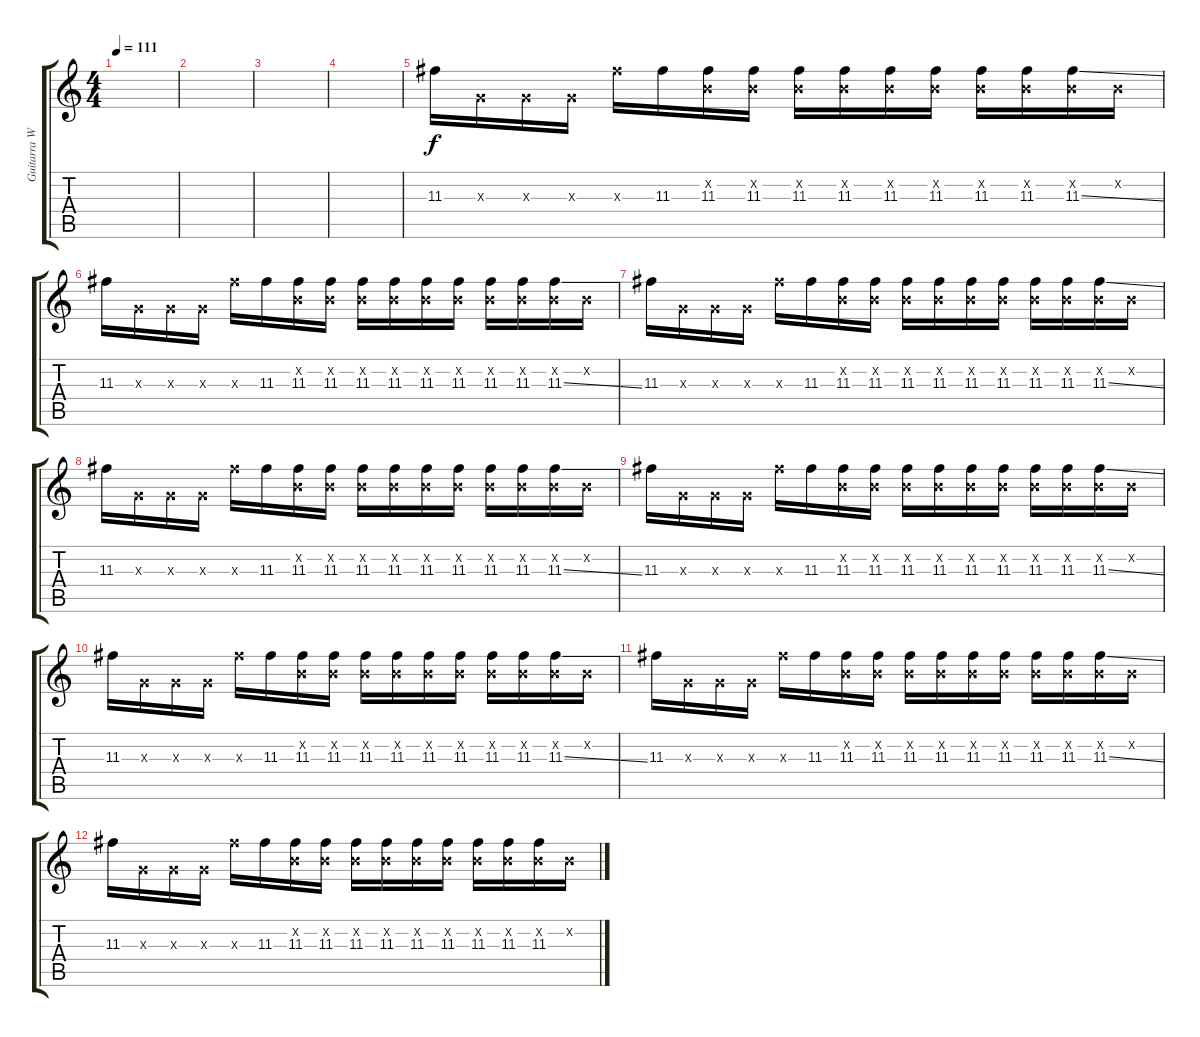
\track ("Guitarra Wha-Wha" "Guitarra W") {instrument distortionguitar}
\staff {score tabs}
\tuning (E4 B3 G3 D3 A2 E2) {hide}
\ts (4 4)
\tempo 111
\clef g2
\ks c
|
|
|
|
11.3.16 0.3{x}.16 0.3{x}.16 0.3{x}.16 11.3{x}.16 11.3.16{volume 3} (0.2{x} 11.3).16{volume 4} (0.2{x} 11.3).16{volume 5} (0.2{x} 11.3).16{volume 6} (0.2{x} 11.3).16{volume 7} (0.2{x} 11.3).16{volume 8} (0.2{x} 11.3).16{volume 9} (0.2{x} 11.3).16{volume 9} (0.2{x} 11.3).16{volume 11} (0.2{x} 11.3{ss}).16{volume 13} 0.2{x}.16 |
11.3.16 0.3{x}.16 0.3{x}.16 0.3{x}.16 11.3{x}.16 11.3.16{volume 3} (0.2{x} 11.3).16{volume 4} (0.2{x} 11.3).16{volume 5} (0.2{x} 11.3).16{volume 6} (0.2{x} 11.3).16{volume 7} (0.2{x} 11.3).16{volume 8} (0.2{x} 11.3).16{volume 9} (0.2{x} 11.3).16{volume 9} (0.2{x} 11.3).16{volume 11} (0.2{x} 11.3{ss}).16{volume 13} 0.2{x}.16 |
11.3.16 0.3{x}.16 0.3{x}.16 0.3{x}.16 11.3{x}.16 11.3.16{volume 3} (0.2{x} 11.3).16{volume 4} (0.2{x} 11.3).16{volume 5} (0.2{x} 11.3).16{volume 6} (0.2{x} 11.3).16{volume 7} (0.2{x} 11.3).16{volume 8} (0.2{x} 11.3).16{volume 9} (0.2{x} 11.3).16{volume 9} (0.2{x} 11.3).16{volume 11} (0.2{x} 11.3{ss}).16{volume 13} 0.2{x}.16 |
11.3.16 0.3{x}.16 0.3{x}.16 0.3{x}.16 11.3{x}.16 11.3.16{volume 3} (0.2{x} 11.3).16{volume 4} (0.2{x} 11.3).16{volume 5} (0.2{x} 11.3).16{volume 6} (0.2{x} 11.3).16{volume 7} (0.2{x} 11.3).16{volume 8} (0.2{x} 11.3).16{volume 9} (0.2{x} 11.3).16{volume 9} (0.2{x} 11.3).16{volume 11} (0.2{x} 11.3{ss}).16{volume 13} 0.2{x}.16 |
11.3.16 0.3{x}.16 0.3{x}.16 0.3{x}.16 11.3{x}.16 11.3.16{volume 3} (0.2{x} 11.3).16{volume 4} (0.2{x} 11.3).16{volume 5} (0.2{x} 11.3).16{volume 6} (0.2{x} 11.3).16{volume 7} (0.2{x} 11.3).16{volume 8} (0.2{x} 11.3).16{volume 9} (0.2{x} 11.3).16{volume 9} (0.2{x} 11.3).16{volume 11} (0.2{x} 11.3{ss}).16{volume 13} 0.2{x}.16 |
11.3.16 0.3{x}.16 0.3{x}.16 0.3{x}.16 11.3{x}.16 11.3.16{volume 3} (0.2{x} 11.3).16{volume 4} (0.2{x} 11.3).16{volume 5} (0.2{x} 11.3).16{volume 6} (0.2{x} 11.3).16{volume 7} (0.2{x} 11.3).16{volume 8} (0.2{x} 11.3).16{volume 9} (0.2{x} 11.3).16{volume 9} (0.2{x} 11.3).16{volume 11} (0.2{x} 11.3{ss}).16{volume 13} 0.2{x}.16 |
11.3.16 0.3{x}.16 0.3{x}.16 0.3{x}.16 11.3{x}.16 11.3.16{volume 3} (0.2{x} 11.3).16{volume 4} (0.2{x} 11.3).16{volume 5} (0.2{x} 11.3).16{volume 6} (0.2{x} 11.3).16{volume 7} (0.2{x} 11.3).16{volume 8} (0.2{x} 11.3).16{volume 9} (0.2{x} 11.3).16{volume 9} (0.2{x} 11.3).16{volume 11} (0.2{x} 11.3{ss}).16{volume 13} 0.2{x}.16 |
11.3.16 0.3{x}.16 0.3{x}.16 0.3{x}.16 11.3{x}.16 11.3.16{volume 3} (0.2{x} 11.3).16{volume 4} (0.2{x} 11.3).16{volume 5} (0.2{x} 11.3).16{volume 6} (0.2{x} 11.3).16{volume 7} (0.2{x} 11.3).16{volume 8} (0.2{x} 11.3).16{volume 9} (0.2{x} 11.3).16{volume 9} (0.2{x} 11.3).16{volume 11} (0.2{x} 11.3).16{volume 13} 0.2{x}.16
